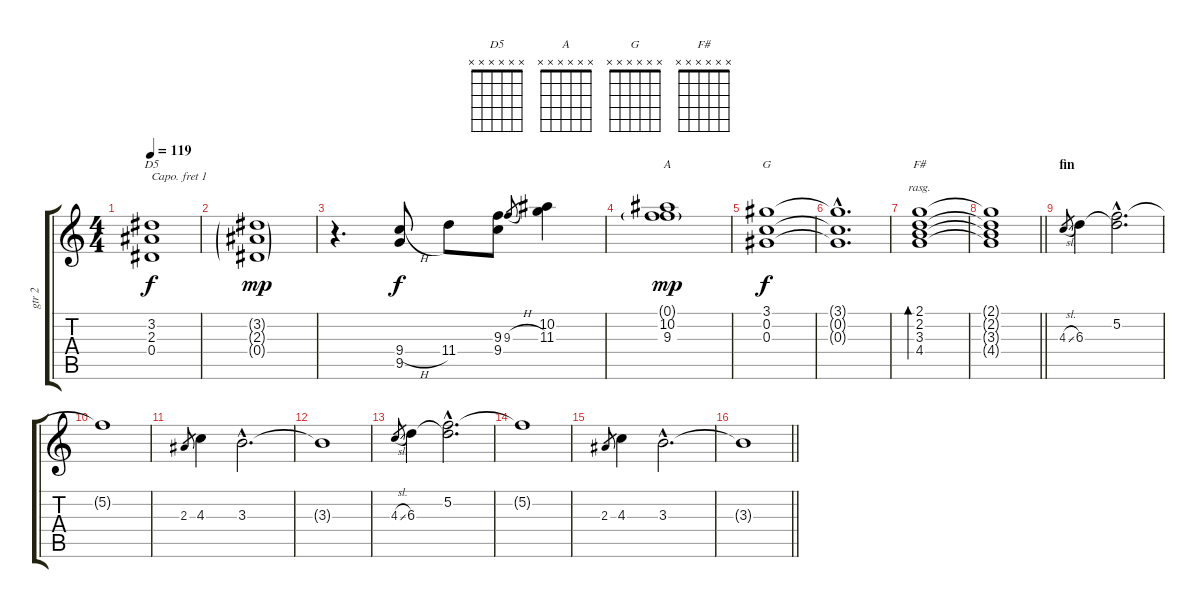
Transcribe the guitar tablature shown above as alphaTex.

\track ("gtr 2" "gtr 2") {instrument acousticguitarsteel}
\staff {score tabs}
\capo 1
\tuning (E4 B3 G3 D3 A2 E2) {hide}
\chord ("D5" x x x x x x)
\chord ("A" x x x x x x)
\chord ("G" x x x x x x)
\chord ("F#" x x x x x x)
\ts (4 4)
\tempo 119
\clef g2
\ks c
(3.2 2.3 0.4).1{ch "D5" dy f} |
(3.2{g} 2.3{g} 0.4{g}).1{dy mp} |
r.4{d} (9.4{h} 9.5).8{dy f} 11.4.8 (9.3 9.4).8 9.3{h}.8{gr} (10.2 11.3).4 |
(0.1{g} 10.2 9.3).1{ch "A" dy mp} |
(3.1 0.2 0.3).1{ch "G" dy f} |
(3.1{hac t} 0.2{hac t} 0.3{hac t}).1{d} |
(2.1 2.2 3.3 4.4).1{bd 60 ch "F#" rasg ii} |
\barLineRight lightlight
(2.1{t} 2.2{t} 3.3{t} 4.4{t}).1 |
\section ("" "fin")
4.3{sl}.8{gr} 6.3.4 (5.2{hac} 6.3{hac t}).2{d} |
5.2{t}.1 |
2.3.8{gr} 4.3.4 3.3{hac}.2{d} |
3.3{t}.1 |
4.3{sl}.8{gr} 6.3.4 (5.2{hac} 6.3{hac t}).2{d} |
5.2{t}.1 |
2.3.8{gr} 4.3.4 3.3{hac}.2{d} |
\barLineRight lightlight
3.3{t}.1
